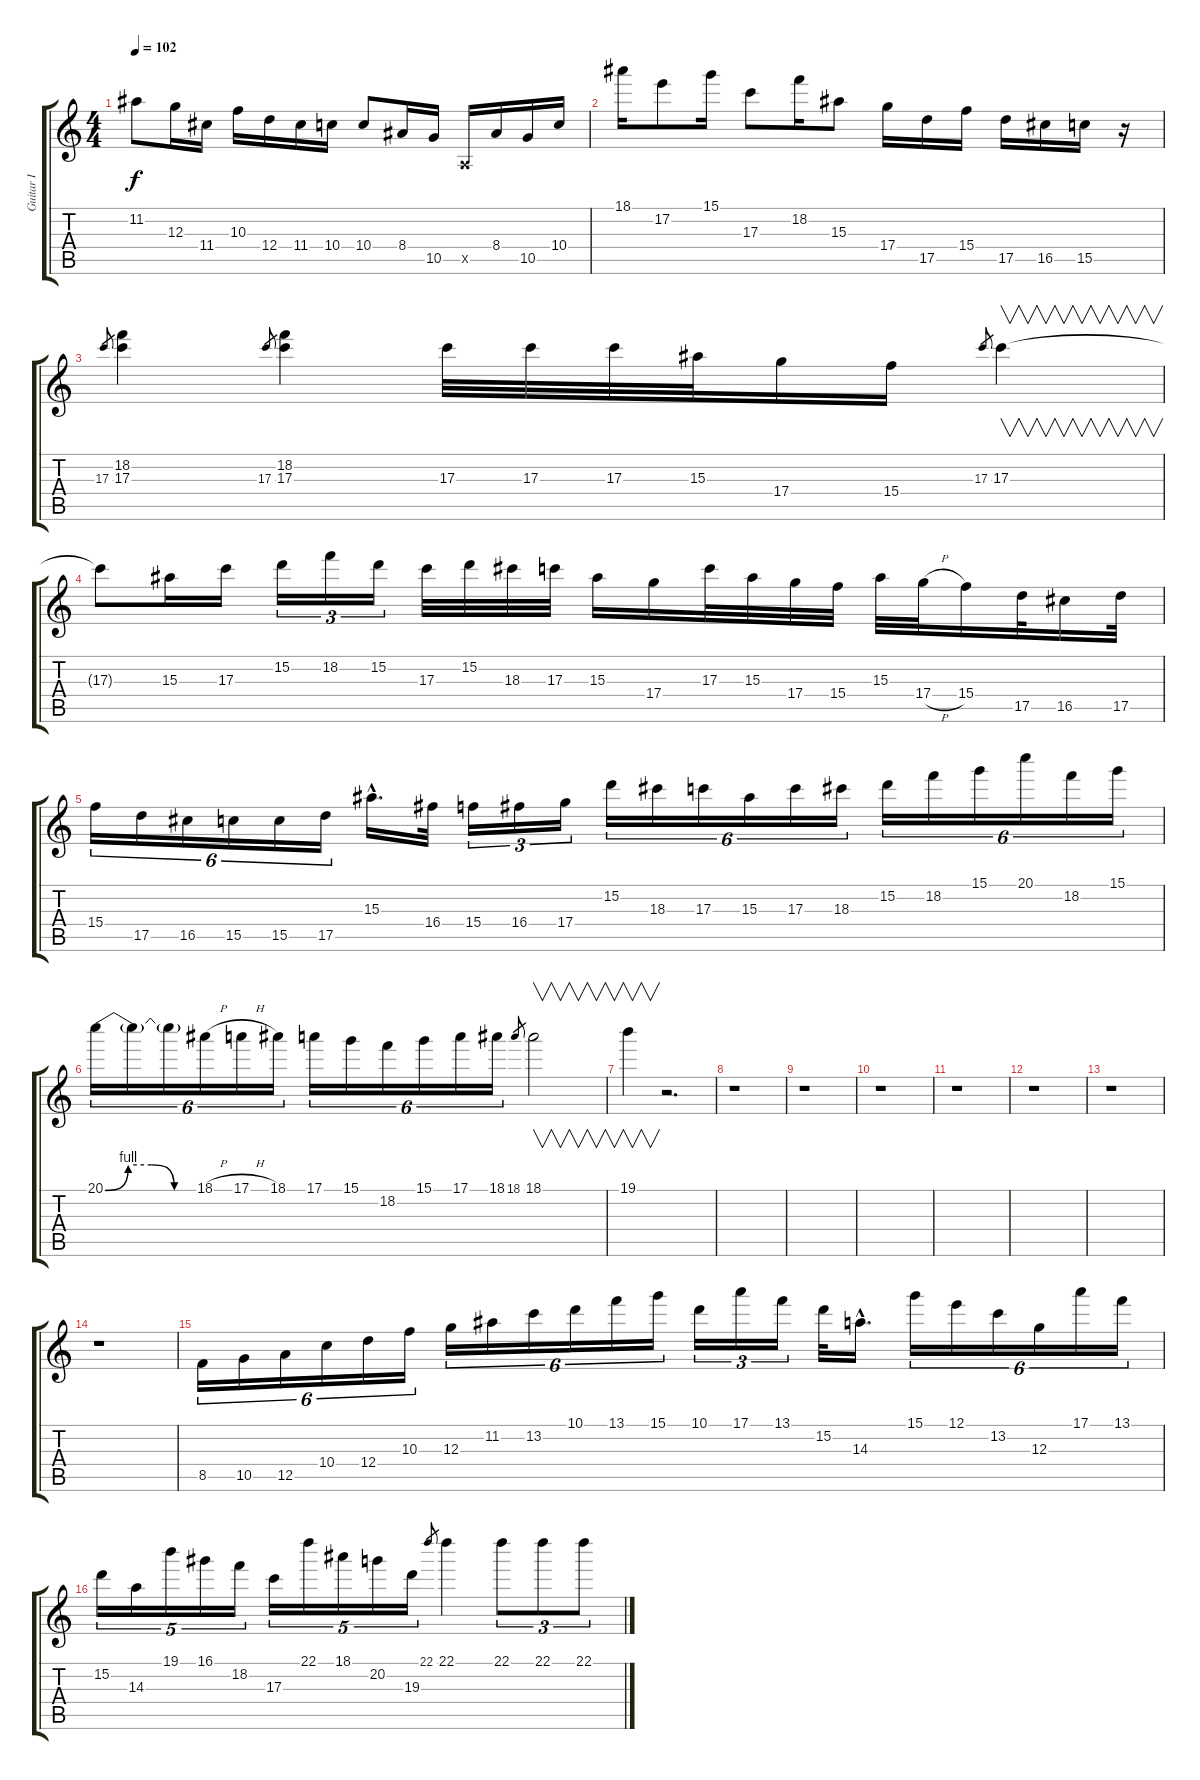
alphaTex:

\track ("Guitar I" "Guitar I") {instrument distortionguitar}
\staff {score tabs}
\tuning (E4 B3 G3 D3 A2 E2) {hide}
\ts (4 4)
\tempo 102
\clef g2
\ks c
11.2.8{dy f} 12.3.16 11.4.16 10.3.16 12.4.16 11.4.16 10.4.16 10.4.8 8.4.16 10.5.16 0.5{x}.16 8.4.16 10.5.16 10.4.16 |
18.1.16 17.2.8 15.1.16 17.3.8 18.2.16 15.3.8 17.4.16 17.5.16 15.4.16 17.5.16 16.5.16 15.5.16 r.16 |
17.3.8{gr} (18.2 17.3).4 17.3.8{gr} (18.2 17.3).4 17.3.32 17.3.32 17.3.32 15.3.32 17.4.16 15.4.16 17.3.8{gr} 17.3.4{v} |
17.3{t}.8 15.3.16 17.3.16 15.2.16{tu (3 2)} 18.2.16{tu (3 2)} 15.2.16{tu (3 2)} 17.3.32 15.2.32 18.3.32 17.3.32 15.3.16 17.4.16 17.3.32 15.3.32 17.4.32 15.4.32 15.3.32 17.4{h}.32 15.4.16 17.5.32 16.5.16 17.5.32 |
15.4.16{tu (6 4)} 17.5.16{tu (6 4)} 16.5.16{tu (6 4)} 15.5.16{tu (6 4)} 15.5.16{tu (6 4)} 17.5.16{tu (6 4)} 15.3{hac}.16{d} 16.4.32 15.4.16{tu (3 2)} 16.4.16{tu (3 2)} 17.4.16{tu (3 2)} 15.2.16{tu (6 4)} 18.3.16{tu (6 4)} 17.3.16{tu (6 4)} 15.3.16{tu (6 4)} 17.3.16{tu (6 4)} 18.3.16{tu (6 4)} 15.2.16{tu (6 4)} 18.2.16{tu (6 4)} 15.1.16{tu (6 4)} 20.1.16{tu (6 4)} 18.2.16{tu (6 4)} 15.1.16{tu (6 4)} |
20.1{be (custom 0 0 15 4 30 4 45 0 60 0)}.16{tu (6 4)} 20.1{t}.16{tu (6 4)} 20.1{t}.16{tu (6 4)} 18.1{h}.16{tu (6 4)} 17.1{h}.16{tu (6 4)} 18.1.16{tu (6 4)} 17.1.16{tu (6 4)} 15.1.16{tu (6 4)} 18.2.16{tu (6 4)} 15.1.16{tu (6 4)} 17.1.16{tu (6 4)} 18.1.16{tu (6 4)} 18.1.8{gr} 18.1.2{v} |
19.1.4{v} r.2{d} |
r.1 |
r.1 |
r.1 |
r.1 |
r.1 |
r.1 |
r.1 |
8.5.16{tu (6 4)} 10.5.16{tu (6 4)} 12.5.16{tu (6 4)} 10.4.16{tu (6 4)} 12.4.16{tu (6 4)} 10.3.16{tu (6 4)} 12.3.16{tu (6 4)} 11.2.16{tu (6 4)} 13.2.16{tu (6 4)} 10.1.16{tu (6 4)} 13.1.16{tu (6 4)} 15.1.16{tu (6 4)} 10.1.16{tu (3 2)} 17.1.16{tu (3 2)} 13.1.16{tu (3 2)} 15.2.32 14.3{hac}.16{d} 15.1.16{tu (6 4)} 12.1.16{tu (6 4)} 13.2.16{tu (6 4)} 12.3.16{tu (6 4)} 17.1.16{tu (6 4)} 13.1.16{tu (6 4)} |
15.2.16{tu (5 4)} 14.3.16{tu (5 4)} 19.1.16{tu (5 4)} 16.1.16{tu (5 4)} 18.2.16{tu (5 4)} 17.3.16{tu (5 4)} 22.1.16{tu (5 4)} 18.1.16{tu (5 4)} 20.2.16{tu (5 4)} 19.3.16{tu (5 4)} 22.1.8{gr} 22.1.4 22.1.8{tu (3 2)} 22.1.8{tu (3 2)} 22.1.8{tu (3 2)}
